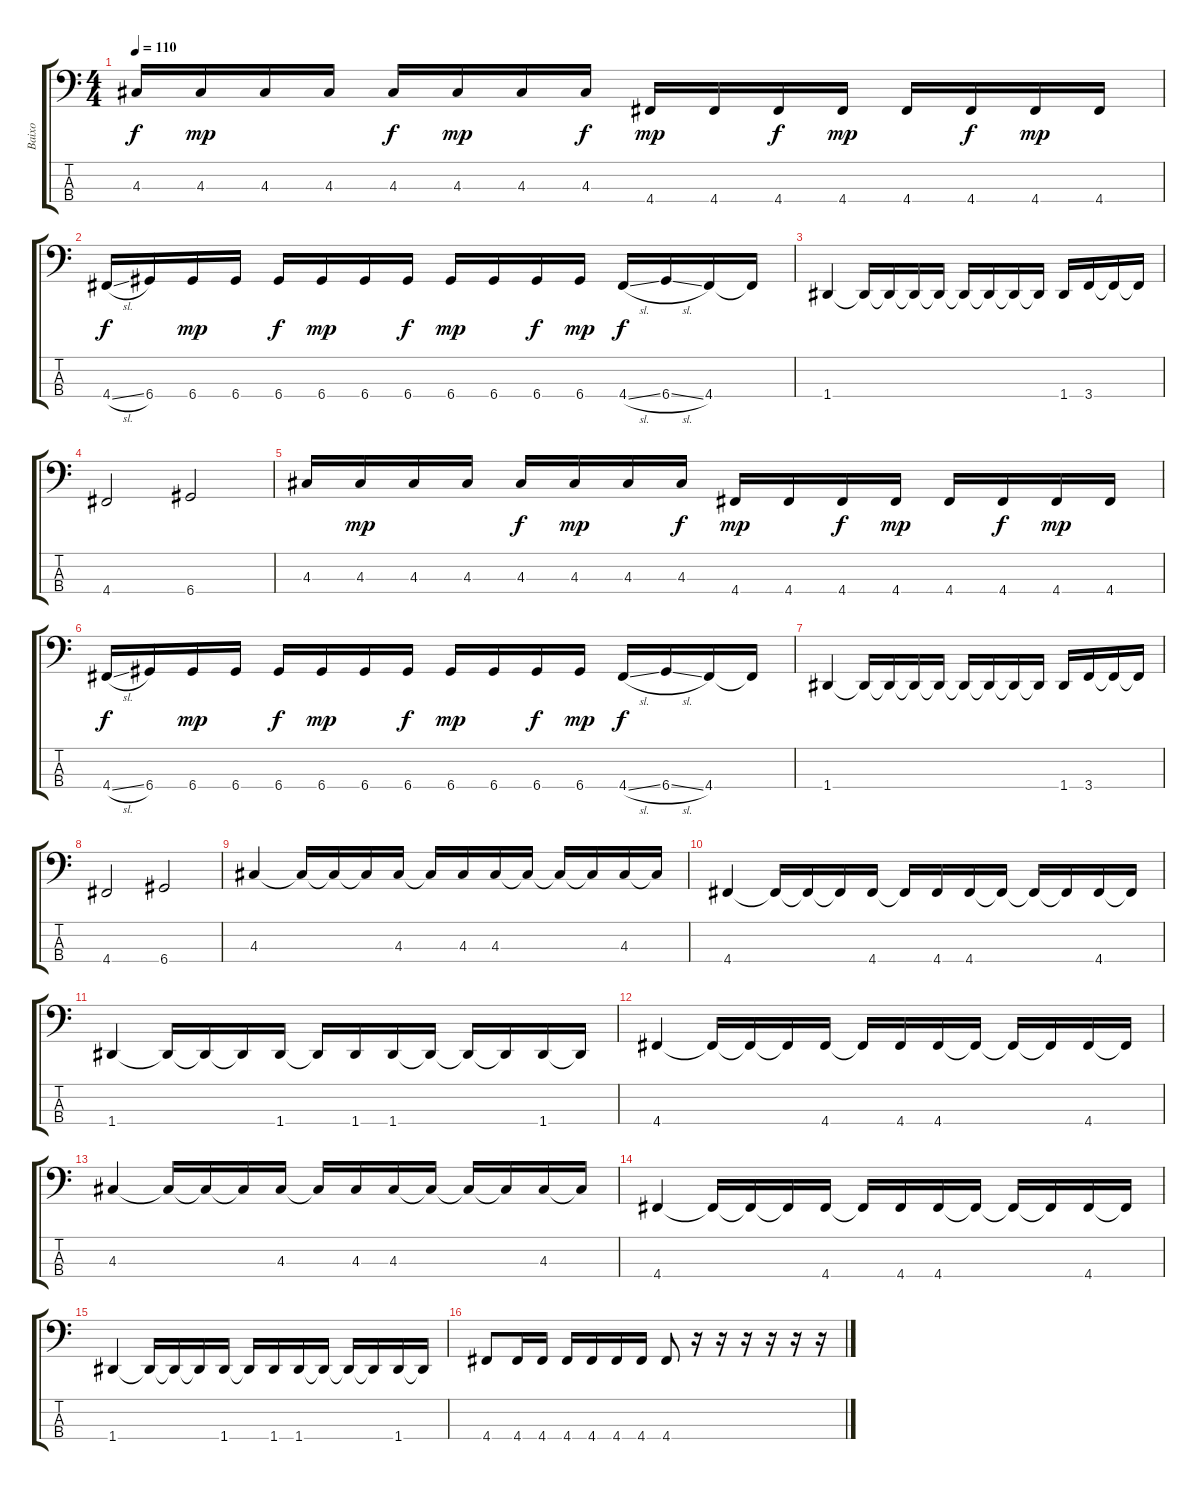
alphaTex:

\track ("Baixo" "Baixo") {instrument electricbassfinger}
\staff {score tabs}
\tuning (G2 D2 A1 D1) {hide}
\ts (4 4)
\tempo 110
\clef f4
\ks c
4.3.16{dy f} 4.3.16{dy mp} 4.3.16 4.3.16 4.3.16{dy f} 4.3.16{dy mp} 4.3.16 4.3.16{dy f} 4.4.16{dy mp} 4.4.16 4.4.16{dy f} 4.4.16{dy mp} 4.4.16 4.4.16{dy f} 4.4.16{dy mp} 4.4.16 |
4.4{sl}.16{dy f} 6.4.16 6.4.16{dy mp} 6.4.16 6.4.16{dy f} 6.4.16{dy mp} 6.4.16 6.4.16{dy f} 6.4.16{dy mp} 6.4.16 6.4.16{dy f} 6.4.16{dy mp} 4.4{sl}.16{dy f} 6.4{sl}.16 4.4.16 4.4{t}.16 |
1.4.4 1.4{t}.16 1.4{t}.16 1.4{t}.16 1.4{t}.16 1.4{t}.16 1.4{t}.16 1.4{t}.16 1.4{t}.16 1.4.16 3.4.16 3.4{t}.16 3.4{t}.16 |
4.4.2 6.4.2 |
4.3.16 4.3.16{dy mp} 4.3.16 4.3.16 4.3.16{dy f} 4.3.16{dy mp} 4.3.16 4.3.16{dy f} 4.4.16{dy mp} 4.4.16 4.4.16{dy f} 4.4.16{dy mp} 4.4.16 4.4.16{dy f} 4.4.16{dy mp} 4.4.16 |
4.4{sl}.16{dy f} 6.4.16 6.4.16{dy mp} 6.4.16 6.4.16{dy f} 6.4.16{dy mp} 6.4.16 6.4.16{dy f} 6.4.16{dy mp} 6.4.16 6.4.16{dy f} 6.4.16{dy mp} 4.4{sl}.16{dy f} 6.4{sl}.16 4.4.16 4.4{t}.16 |
1.4.4 1.4{t}.16 1.4{t}.16 1.4{t}.16 1.4{t}.16 1.4{t}.16 1.4{t}.16 1.4{t}.16 1.4{t}.16 1.4.16 3.4.16 3.4{t}.16 3.4{t}.16 |
4.4.2 6.4.2 |
4.3.4 4.3{t}.16 4.3{t}.16 4.3{t}.16 4.3.16 4.3{t}.16 4.3.16 4.3.16 4.3{t}.16 4.3{t}.16 4.3{t}.16 4.3.16 4.3{t}.16 |
4.4.4 4.4{t}.16 4.4{t}.16 4.4{t}.16 4.4.16 4.4{t}.16 4.4.16 4.4.16 4.4{t}.16 4.4{t}.16 4.4{t}.16 4.4.16 4.4{t}.16 |
1.4.4 1.4{t}.16 1.4{t}.16 1.4{t}.16 1.4.16 1.4{t}.16 1.4.16 1.4.16 1.4{t}.16 1.4{t}.16 1.4{t}.16 1.4.16 1.4{t}.16 |
4.4.4 4.4{t}.16 4.4{t}.16 4.4{t}.16 4.4.16 4.4{t}.16 4.4.16 4.4.16 4.4{t}.16 4.4{t}.16 4.4{t}.16 4.4.16 4.4{t}.16 |
4.3.4 4.3{t}.16 4.3{t}.16 4.3{t}.16 4.3.16 4.3{t}.16 4.3.16 4.3.16 4.3{t}.16 4.3{t}.16 4.3{t}.16 4.3.16 4.3{t}.16 |
4.4.4 4.4{t}.16 4.4{t}.16 4.4{t}.16 4.4.16 4.4{t}.16 4.4.16 4.4.16 4.4{t}.16 4.4{t}.16 4.4{t}.16 4.4.16 4.4{t}.16 |
1.4.4 1.4{t}.16 1.4{t}.16 1.4{t}.16 1.4.16 1.4{t}.16 1.4.16 1.4.16 1.4{t}.16 1.4{t}.16 1.4{t}.16 1.4.16 1.4{t}.16 |
4.4.8 4.4.16 4.4.16 4.4.16 4.4.16 4.4.16 4.4.16 4.4.8 r.16 r.16 r.16 r.16 r.16 r.16
